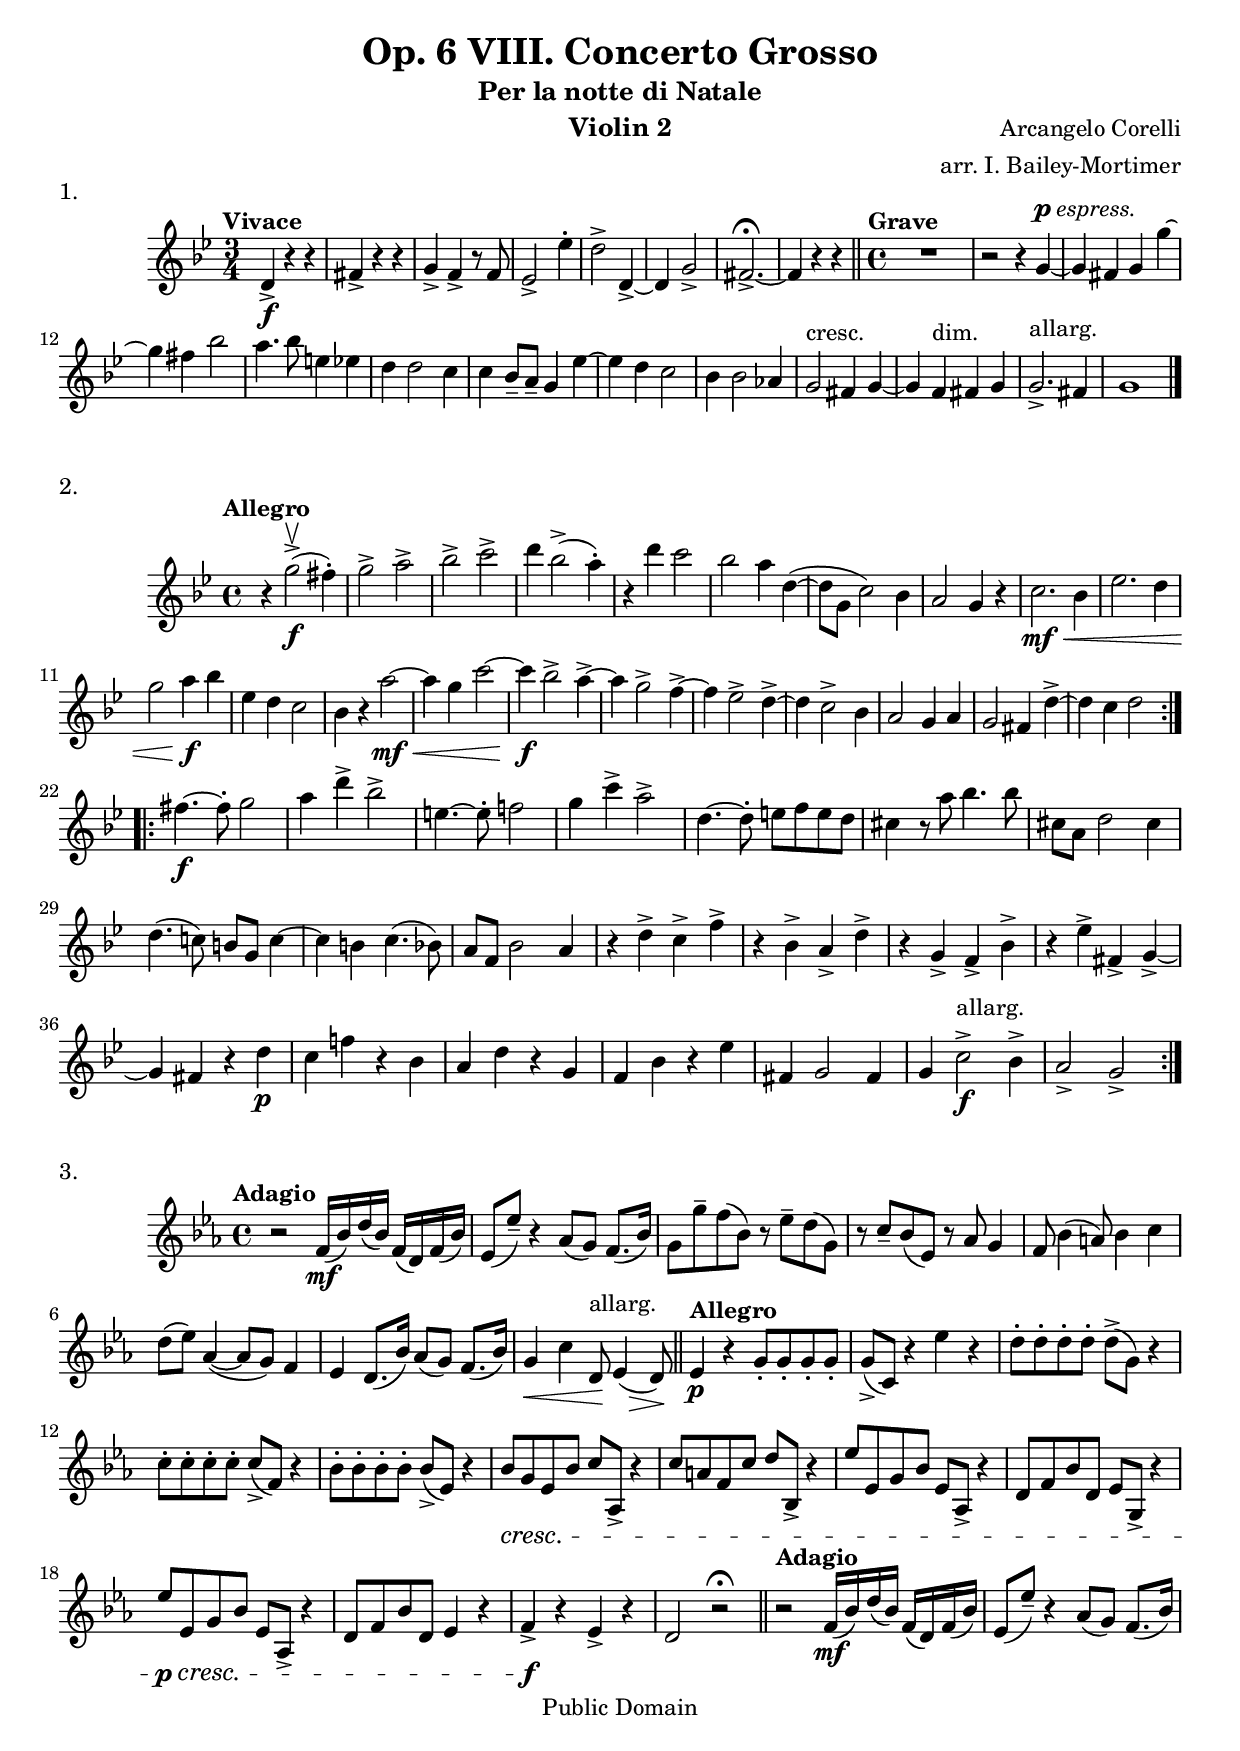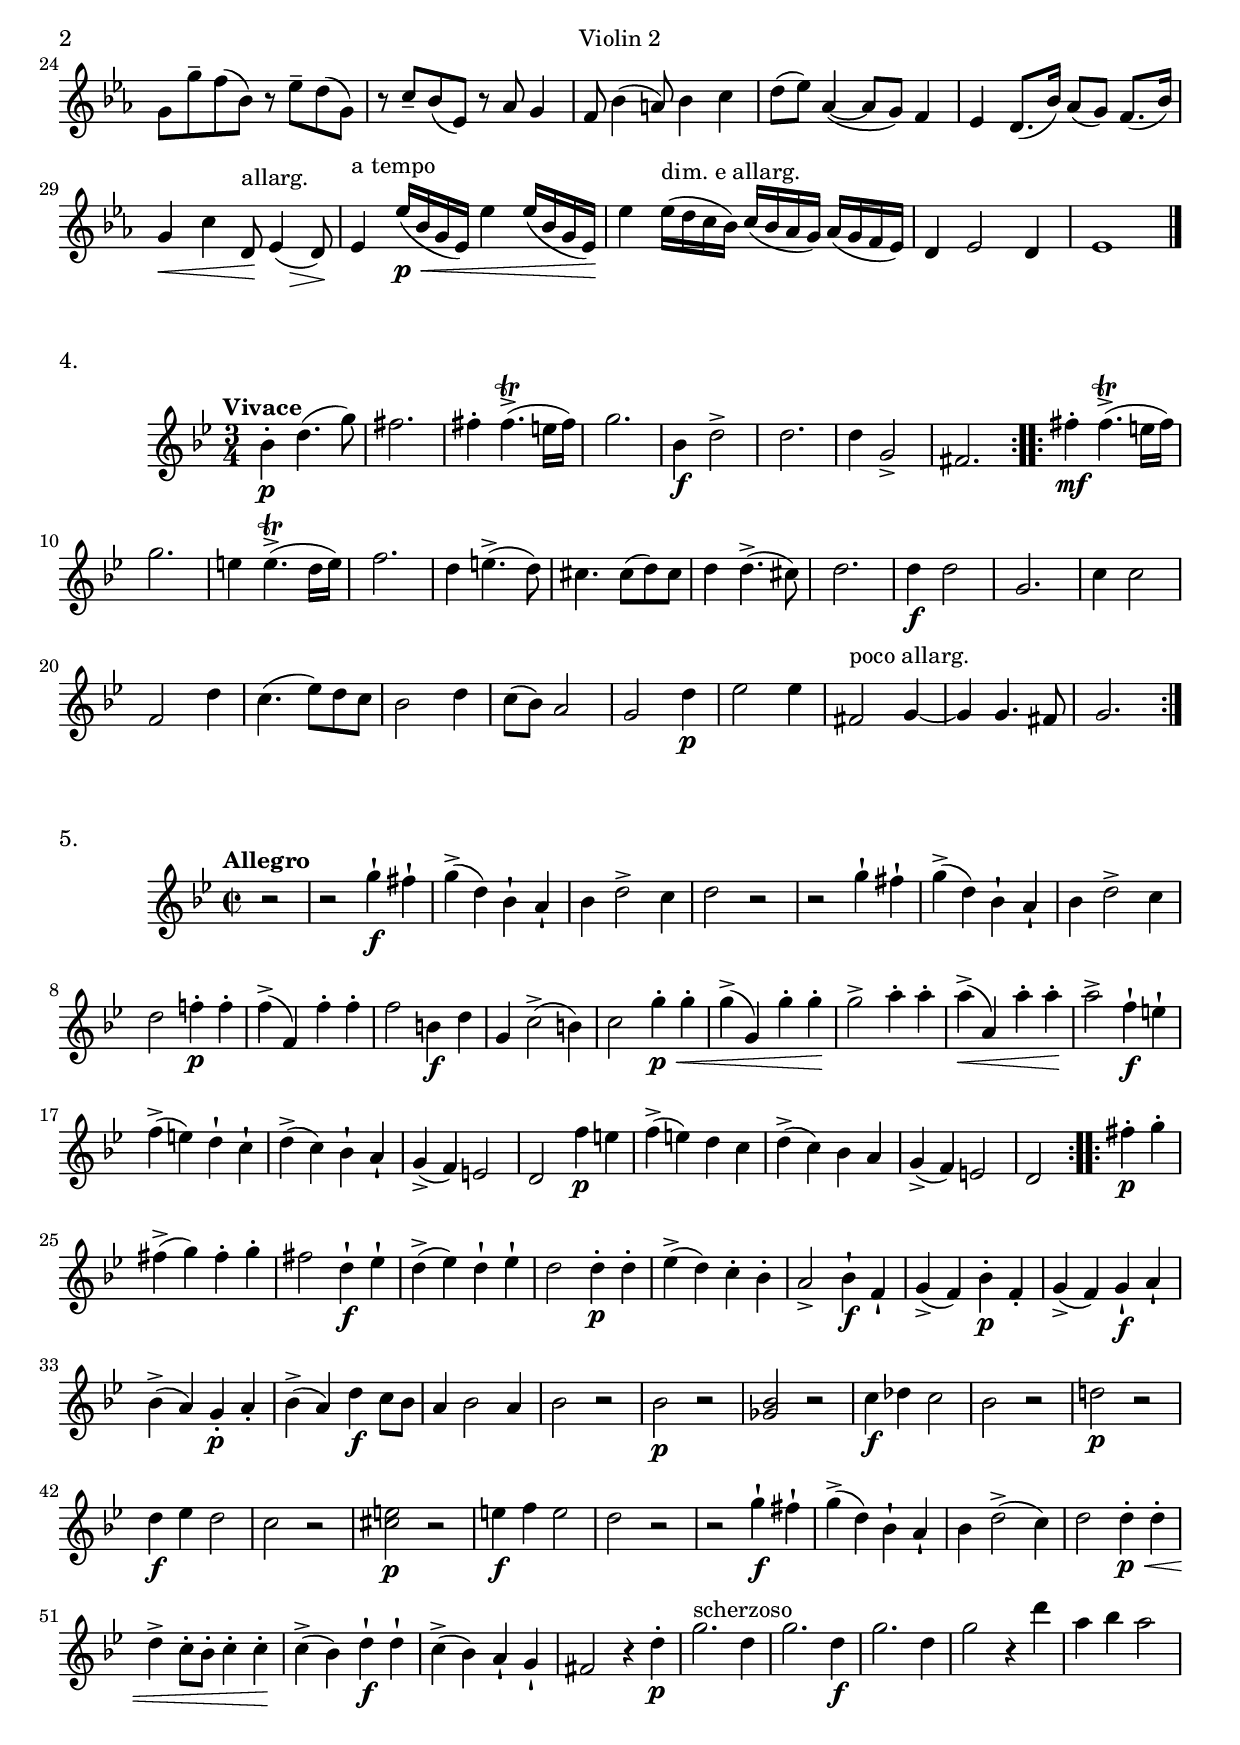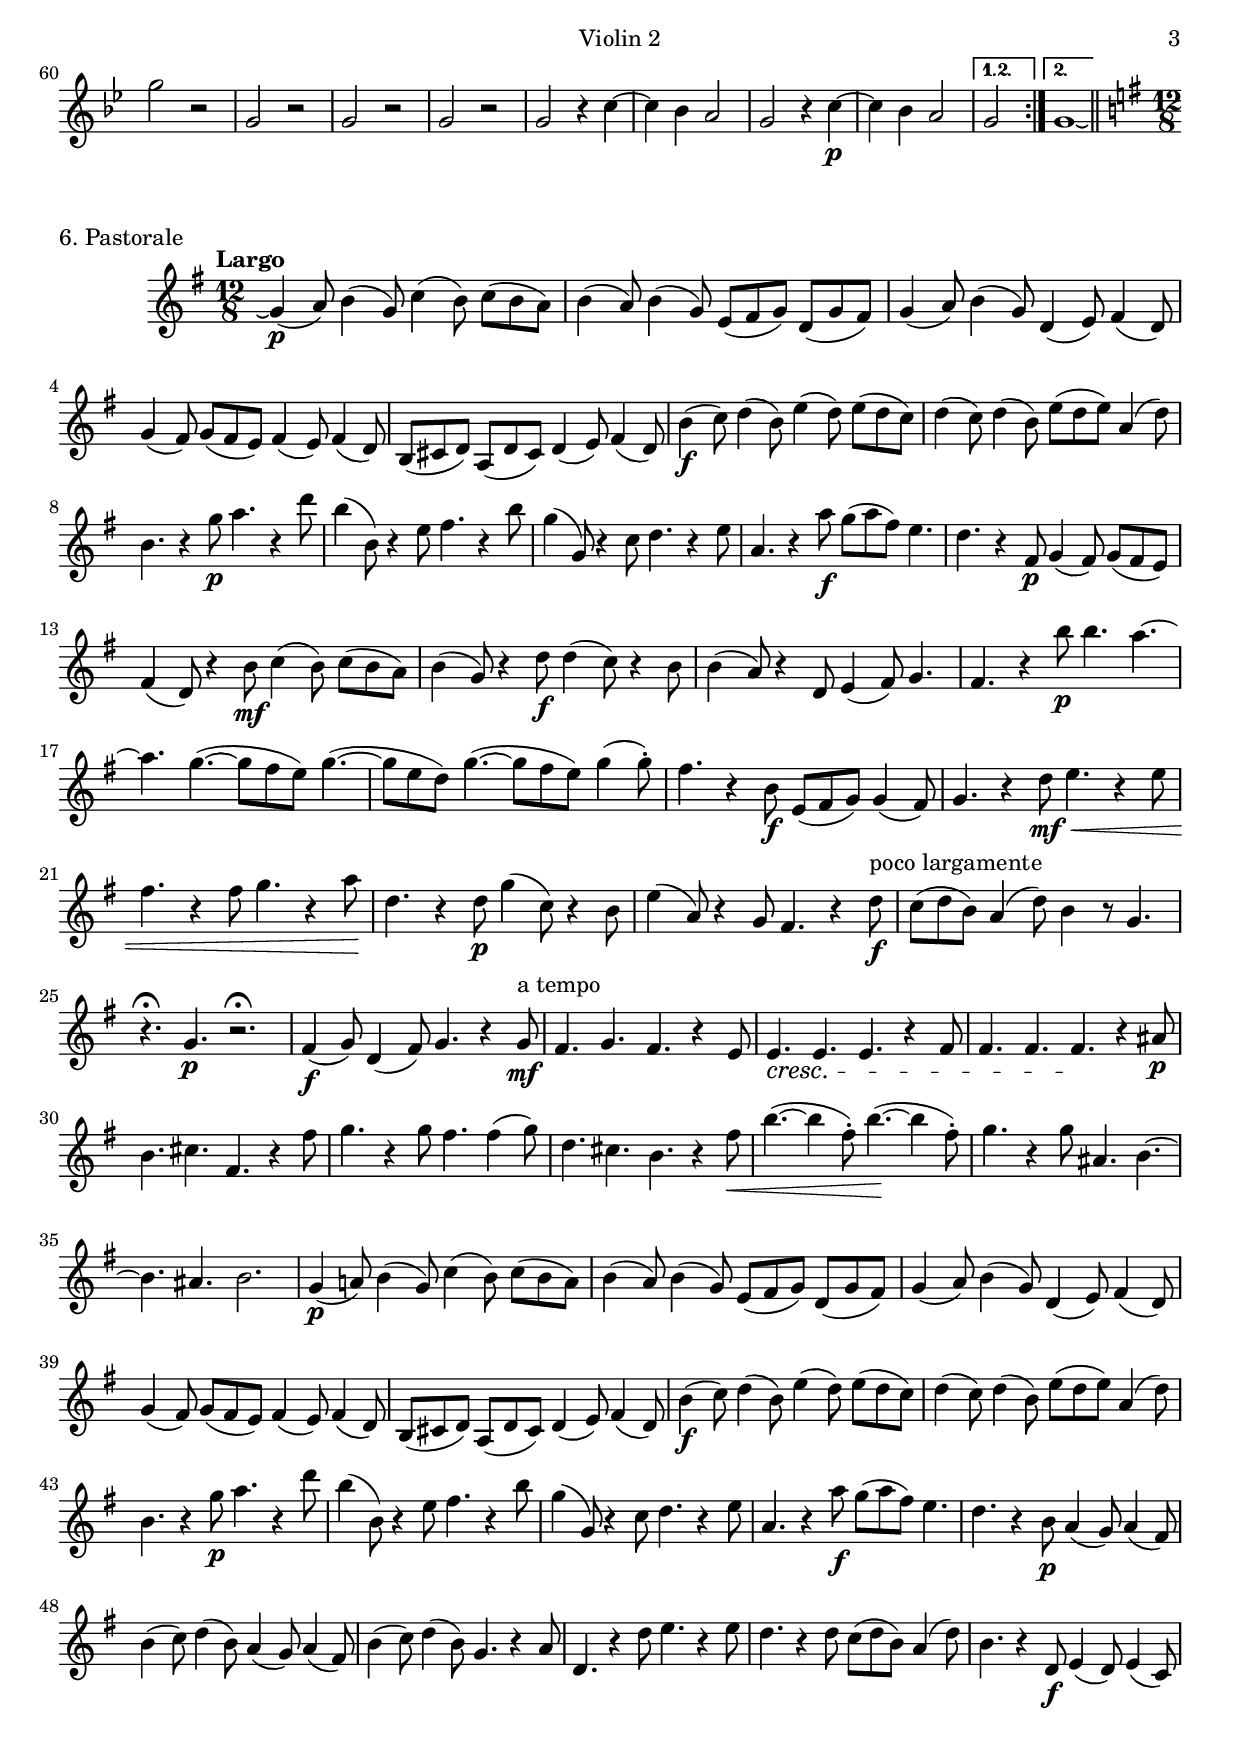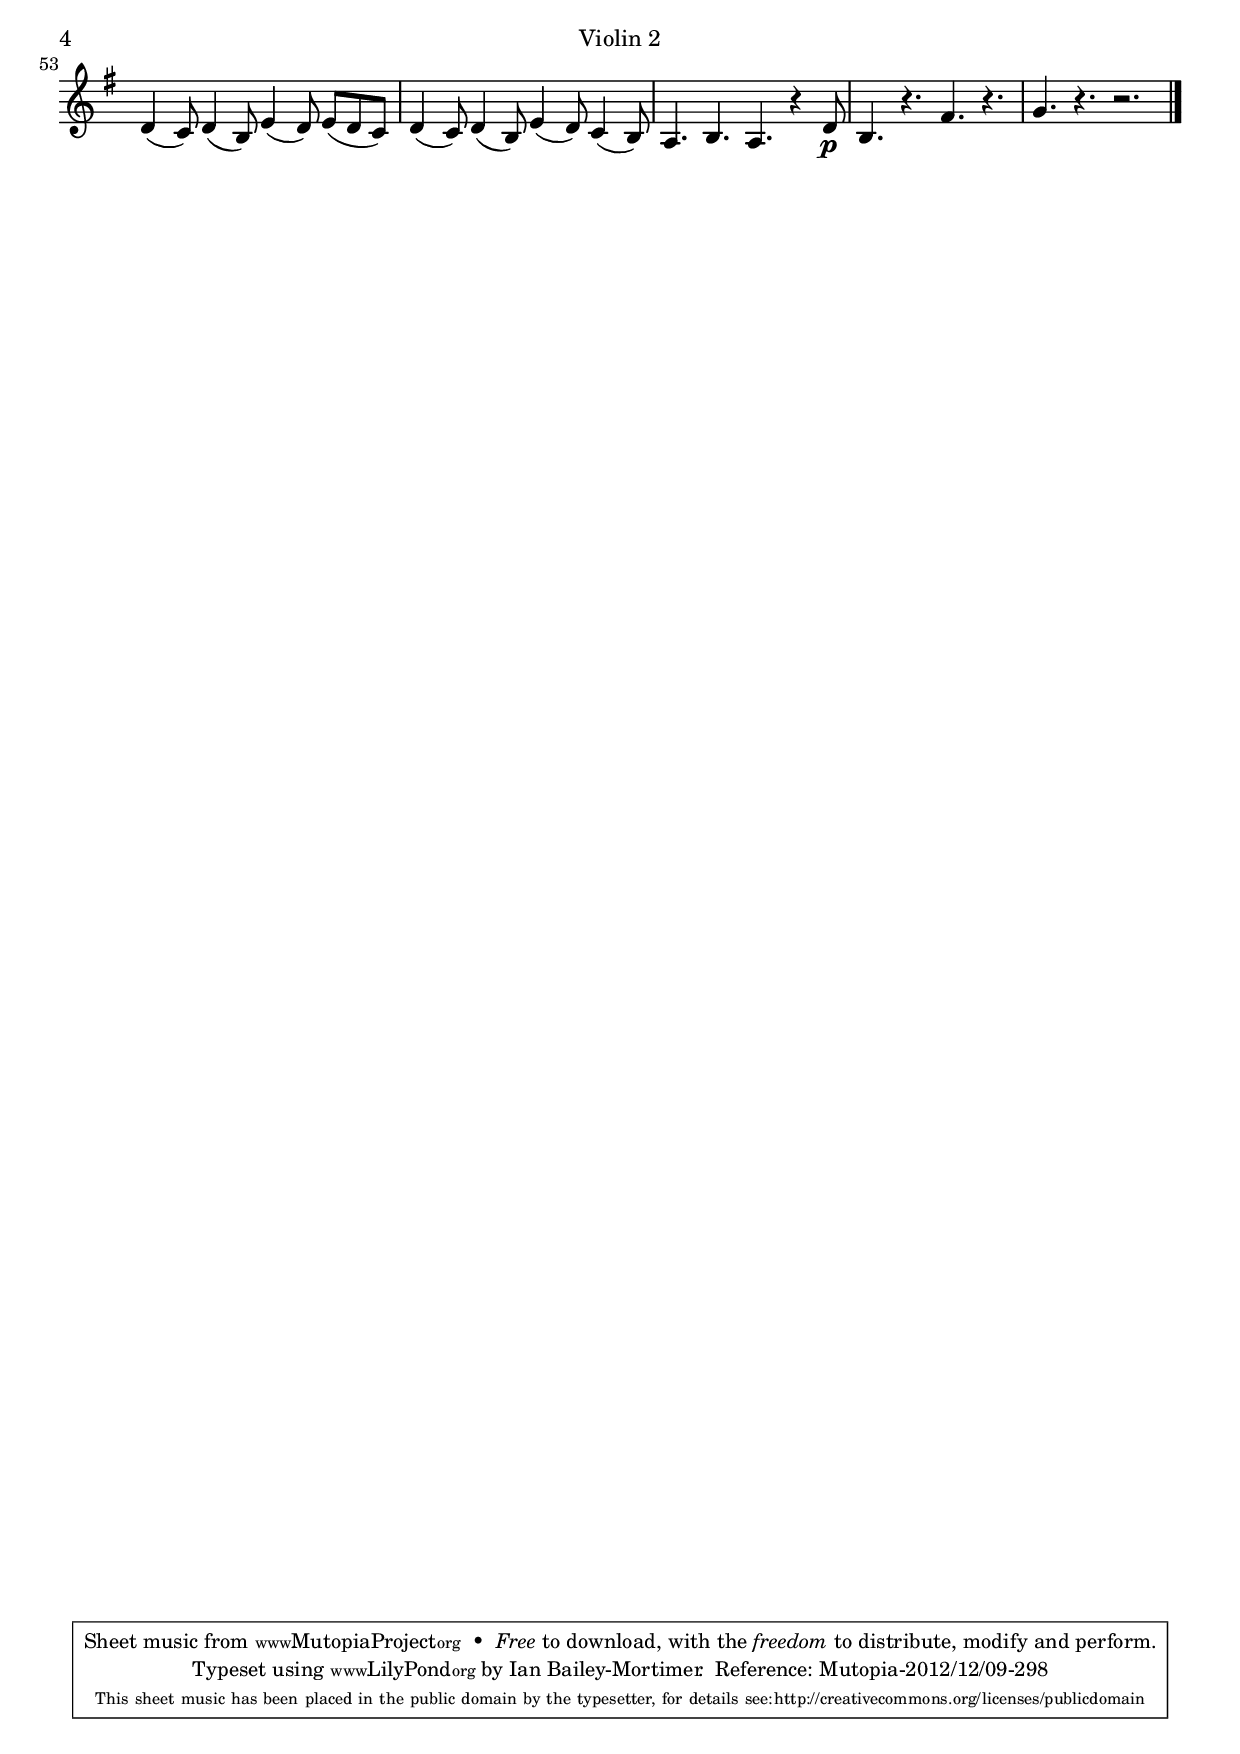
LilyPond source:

\version "2.16.0"
\include "global.ly"

\version "2.16.0"

mI =  {
    \context Voice = "mh" {
        \time 3/4
        \key g \minor
        \tempo "Vivace"
        s2.*8 |
        \bar "||"
        \time 4/4
        \tempo "Grave"
        s1*13 |
        \bar "|."
    }
}

mII =  {
    \context Voice = "mh" {
        \time 4/4
        \key g \minor
        \repeat volta 2 {
            \tempo "Allegro"
            s1*21 |
        }
        \break
        \repeat volta 2 {
            s1*21 |
        }
    }
}

mIII =  {
    \context Voice = "mh" {
        \time 4/4
        \key ef \major
        \tempo "Adagio"
        s1*8 |
        \bar "||"
        \tempo "Allegro"
        s1*13 |
        \bar "||"
        \tempo "Adagio"
        s1*12 |
        \bar "|."
    }
}

mIV =  {
    \context Voice = "mh" {
        \time 3/4
        \key g \minor
        \tempo "Vivace"
        \repeat volta 2 {
            s2.*8 |
        }
        \repeat volta 2 {
            s2.*20 |
        }
    }
}

mV =  {
    \context Voice = "mh" {
        \key g \minor
        \time 2/2 \tempo "Allegro" \partial 2
        \repeat volta 2 {
            s2 | s1*23 | s2
        }
        \repeat volta 2 {
            s2 | s1*43 |
        } \alternative {
            { s2 }
            { s2 | \bar "||" \time 12/8 \key g \major}
        }
    }
}

mVI =  {
    \context Voice = "mh" {
        \time 12/8
        \key g \major
        \tempo "Largo"
        s1.*57 |
        \bar "|."
    }
}


\version "2.16.0"

viiIa =  {
    \relative d' {
        d4->\f r r | fs-> r r | g-> f-> r8 f |
        ef2-> ef'4-. | d2-> d,4-> ~ | d g2-> |
        fs2.->^\fermata ~ | fs4 r r |
    }
}

viiIb =  {
    \relative g' {
        R1 | r2 r4 g-\pesp ~ \noBreak | g fs g g' ~ | g fs bf2 |
        a4. bf8 e,4 ef | d d2 c4 | c bf8-- a-- g4 ef' ~ |
        ef d c2 | bf4 bf2 af4 |
        g2-"cresc." fs4 g ~ | g f-"dim." fs g |
        g2.->-"allarg." fs4 | g1 |
    }
}

viiI = <<\mI {\viiIa \viiIb}>>

viiIIa =  {
    \relative g'' {
        r4 g2->^\upbow\f(  fs4)-. | g2-> a-> | bf-> c-> | d4 bf2->(  a4)-. |
        r d c2 | bf a4 d,( ~ | d8 g,  c2) bf4 | a2 g4 r |
        c2.\mf\< bf4 | ef2. d4 |
        g2 a4\f bf | ef, d c2 |
        bf4 r a'2\mf\< ~ | a4 g c2 ~ |
        c4\f bf2-> a4-> ~ | a g2-> f4-> ~ |
        f ef2-> d4-> ~ | d c2-> bf4 | a2 g4 a |
        g2 fs4 d'-> ~ | d c d2 |
    }
}

viiIIb =  {
    \relative fs'' {
        fs4.\f ~ fs8-. g2 | a4 d-> bf2-> |
        e,4. ~ e8-. f!2 | g4 c-> a2-> |
        d,4. ~ d8-. e f e d | cs4 r8 a' bf4. bf8 | cs, a d2 cs4 |
        d4.(  c!8) b g c4 ~ | c b c4.(  bf8) | a f bf2 a4 |
        r d-> c-> f-> | r bf,-> a-> d-> |
        r g,-> f-> bf-> | r ef-> fs,-> g-> ~ | g fs r d'\p |
        c f! r bf, | a d r g, | f bf r ef | fs, g2 fs4 |
        g c2->\f-"allarg." bf4-> | a2-> g-> |
    }
}

viiII = <<\mII {\repeat volta 2 {\viiIIa} \repeat volta 2 {\viiIIb}}>>

viiIIIa =  {
    \relative f' {
        r2 f16\mf(  bf) d(  bf) f(  d) f(  bf) |
        ef,8(  ef')-- r4 af,8(  g) f8.(  bf16) |
        g8 g'-- f(  bf,) r ef-- d(  g,) | r c-- bf(  ef,) r af g4 |
        f8 bf4(  a8) bf4 c | d8(  ef) af,4( ~ af8  g) f4 |
        ef d8.(  bf'16) af8(  g) f8.(  bf16) |
        g4\< c d,8\!-"allarg." << {ef4( d8)} { s8 s8\> s8\!} >> |
    }
}

viiIIIb =  {
    \relative ef' {
        ef4\p r g8-. g-. g-. g-. | g->(  c,) r4 ef' r |
        d8-. d-. d-. d-. d->(  g,) r4 |
        c8-. c-. c-. c-. c->(  f,) r4 |
        bf8-. bf-. bf-. bf-. bf->(  ef,) r4 |
        bf'8\cresc g ef bf' c af,-> r4 |
        c'8 a f c' d bf,-> r4 |
        ef'8 ef, g bf ef, af,-> r4 |
        d8 f bf d, ef g,-> r4 |
        ef''8\p\cresc ef, g bf ef, af,-> r4 |
        d8 f bf d, ef4 r4 |
        f->\f r ef-> r | d2 r2^\fermata |
    }
}

viiIIIc = \viiIIIa

viiIIId =  {
    \relative ef' {
        ef4-"a tempo" ef'16\p\<( bf g  ef) ef'4 ef16( bf g  ef)\! |
        ef'4 ef16-"dim. e allarg."( d c  bf) c( bf af  g) af( g f  ef) |
        d4 ef2 d4 | ef1 |
    }
}

viiIII = <<\mIII {\viiIIIa \viiIIIb \viiIIIc \viiIIId}>>

viiIVa =  {
    \relative bf' {
        bf4-.\p d4.(  g8) | fs2. |
        fs4-. fs4.->^\trill( e16  fs) | g2. |
        bf,4\f d2-> | d2. | d4 g,2-> | fs2. |
    }
}

viiIVb =  {
    \relative fs'' {
        fs4-.\mf fs4.->^\trill( e16  fs) | g2. |
        e4 e4.->^\trill( d16  e) | f2. |
        d4 e4.->(  d8) |
        cs4. cs8(  d) cs | d4 d4.->(  cs8) | d2. |
        d4\f d2 | g,2. | c4 c2 |
        f,2 d'4 |
        c4.(  ef8) d c | bf2 d4 | c8(  bf) a2 |
        g2 d'4\p | ef2 ef4 |
        fs,2-"poco allarg." g4 ~ | g g4. fs8 | g2. |
    }
}

viiIV = <<\mIV {\repeat volta 2 {\viiIVa} \repeat volta 2 {\viiIVb}}>>

viiVa =  {
    \relative g'' {
        r2 | r2
        g4-|\f fs-| | g->(  d)
        bf-| a-| | bf d2-> c4 | d2
        r2 | r2
        g4-| fs-| | g->(  d)
        bf-| a-| | bf d2-> c4 | d2
        f!4-.\p f-. | f->(  f,) f'-. f-. | f2
        b,4\f d | g, c2->(  b4) | c2
        g'4-.\p\< g-. | g->(  g,) g'-. g-.\! | g2->
        a4-. a-. | a->\<(  a,) a'-. a-.\! | a2->
        f4-|\f e-| | f->(  e) d-| c-| | d->(  c)
        bf-| a-| | g->(  f) e2 | d2
        f'4\p e | f->(  e) d c | d->(  c)
        bf a | g->(  f) e2 | d2
    }
}

viiVb =  {
    \relative fs'' {
        fs4-.\p g-. | fs->(  g) fs-. g-. | fs2
        d4-|\f ef-| | d->(  ef) d-| ef-| | d2
        d4-.\p d-. | ef->(  d) c-. bf-. | a2->
        bf4-|\f f-| | g->(  f) bf-.\p f-. | g->(  f)
        g-|\f a-| | bf->(  a) g-.\p a-. | bf->(  a)
        d\f c8 bf8 | a4 bf2 a4 | bf2 r |
        bf\p r | < bf gf > r | c4\f df c2 |
        bf r | d!\p r | d4\f ef d2 |
        c r | < cs e >\p r | e4\f f e2 | d2
        r2 | r2 g4-|\f fs-| | g->(  d)
        bf-| a-| | bf d2->(  c4) | d2
        d4-.\p\< d-. | d-> c8-. bf-. c4-. c-.\! | c->(  bf)
        d-|\f d-| | c->(  bf) a-| g-| | fs2 r4
        d'-.\p | g2.-"scherzoso" d4 | g2.
        d4\f | g2. d4 | g2 r4 
        d' | a bf a2 | g
        r | g, r | g r | g r | g r4
        c ~ | c bf a2 | g2 r4
        c\p ~ | c bf a2 |
    }
}

viiV = <<\mV {\partial 2 \repeat volta 2 {\viiVa} \repeat volta 2 {\viiVb} \alternative {g'2} {g'1\laissezVibrer}}>>

viiVI =  <<\mVI {
    \relative g' {
        g4\p(\repeatTie  a8) b4(  g8) c4(  b8) c( b  a) | b4(  a8) b4(  g8) e( fs  g) d( g  fs) |
        g4(  a8) b4(  g8) d4(  e8) fs4(  d8) | g4(  fs8) g( fs  e) fs4(  e8) fs4(  d8) |
        b( cs  d) a( d  cs) d4(  e8) fs4(  d8) |
        b'4\f(  c8) d4(  b8) e4(  d8) e( d  c) | d4(  c8) d4(  b8) e( d  e) a,4(  d8) |
        b4. r4
        %
        g'8\p a4. r4 d8 | b4(  b,8) r4
        e8 fs4. r4 b8 | g4(  g,8) r4
        c8 d4. r4 e8 | a,4. r4
        a'8\f g( a  fs) e4. | d4. r4
        fs,8\p g4(  fs8) g( fs  e) | fs4(  d8) r4
        b'8\mf c4(  b8) c( b  a) | b4(  g8) r4
        d'8\f d4(  c8) r4 b8 | b4(  a8) r4 d,8 e4(  fs8) g4. | fs r4
        %
        b'8\p b4. a ~ | a4.
        % (organ)
        g4.( ~ g8 fs  e) g4.( ~ | g8 e  d)
        g4.( ~ g8 fs  e) g4(  g8)-. | fs4. r4
        b,8\f e,( fs  g) g4(  fs8) | g4. r4
        d'8\mf\< e4. r4 e8 | fs4. r4 fs8 g4. r4 a8\! | d,4. r4
        d8\p g4(  c,8) r4 b8 | e4(  a,8) r4 g8 fs4. r4
        d'8\f-"poco largamente" | c( d  b) a4(  d8) b4 r8 g4. |
        r4.^\fermata
        g\p
        r2.^\fermata |
        fs4\f(  g8) d4(  fs8) g4. r4
        %
        g8\mf-"a tempo" | fs4. g fs r4 e8 |
        e4.\cresc e e r4 fs8 | fs4. fs fs\! r4
        as8\p | b4. cs fs, r4
        fs'8 | g4. r4 g8 fs4. fs4(  g8) | d4. cs b r4
        fs'8\< | b4.( ~ b4  fs8)-. b4.\!( ~ b4  fs8)-. | g4. r4
        g8 as,4. b ~ | b as b2. |
        %
        g4\p(  a!8) b4(  g8) c4(  b8) c( b  a) | b4(  a8) b4(  g8) e( fs  g) d( g  fs) |
        g4(  a8) b4(  g8) d4(  e8) fs4(  d8) | g4(  fs8) g( fs  e) fs4(  e8) fs4(  d8) |
        b( cs  d) a( d  cs) d4(  e8) fs4(  d8) |
        b'4\f(  c8) d4(  b8) e4(  d8) e( d  c) | d4(  c8) d4(  b8) e( d  e) a,4(  d8) |
        b4. r4
        %
        g'8\p a4. r4 d8 | b4(  b,8) r4
        e8 fs4. r4 b8 | g4(  g,8) r4
        c8 d4. r4 e8 | a,4. r4
        a'8\f g( a  fs) e4. | d4. r4
        %
        b8\p a4(  g8) a4(  fs8) |
        b4(  c8) d4(  b8) a4(  g8) a4(  fs8) | b4(  c8) d4(  b8) g4. r4
        a8 | d,4. r4 d'8 e4. r4 e8 | d4. r4
        d8 c( d  b) a4(  d8) | b4. r4
        d,8\f e4(  d8) e4(  c8) | d4(  c8) d4(  b8) e4(  d8) e( d  c) |
        d4(  c8) d4(  b8) e4(  d8) c4(  b8) | a4. b a r4
        d8\p | b4. r fs' r | g r r2. |
    }
}>>


\header {
    instrument = "Violin 2"
}

\score {
    \new Staff { \padtext \textUp \viiI }
    \header {
        piece = "1."
    }
    \layout { }
}

\score {
    \new Staff { \padtext \textUp \viiII }
    \header {
        piece = "2."
    }
    \layout { }
}

\score {
    \new Staff { \padtext \textUp \viiIII }
    \header {
        piece = "3."
    }
    \layout { }
}

\score {
    \new Staff { \padtext \textUp \viiIV }
    \header {
        piece = "4."
    }
    \layout { }
}

\score {
    \new Staff { \padtext \textUp \viiV }
    \header {
        piece = "5."
    }
    \layout { }
}

\score {
    \new Staff { \padtext \textUp \viiVI }
    \header {
        piece = "6. Pastorale"
    }
    \layout { }
}

